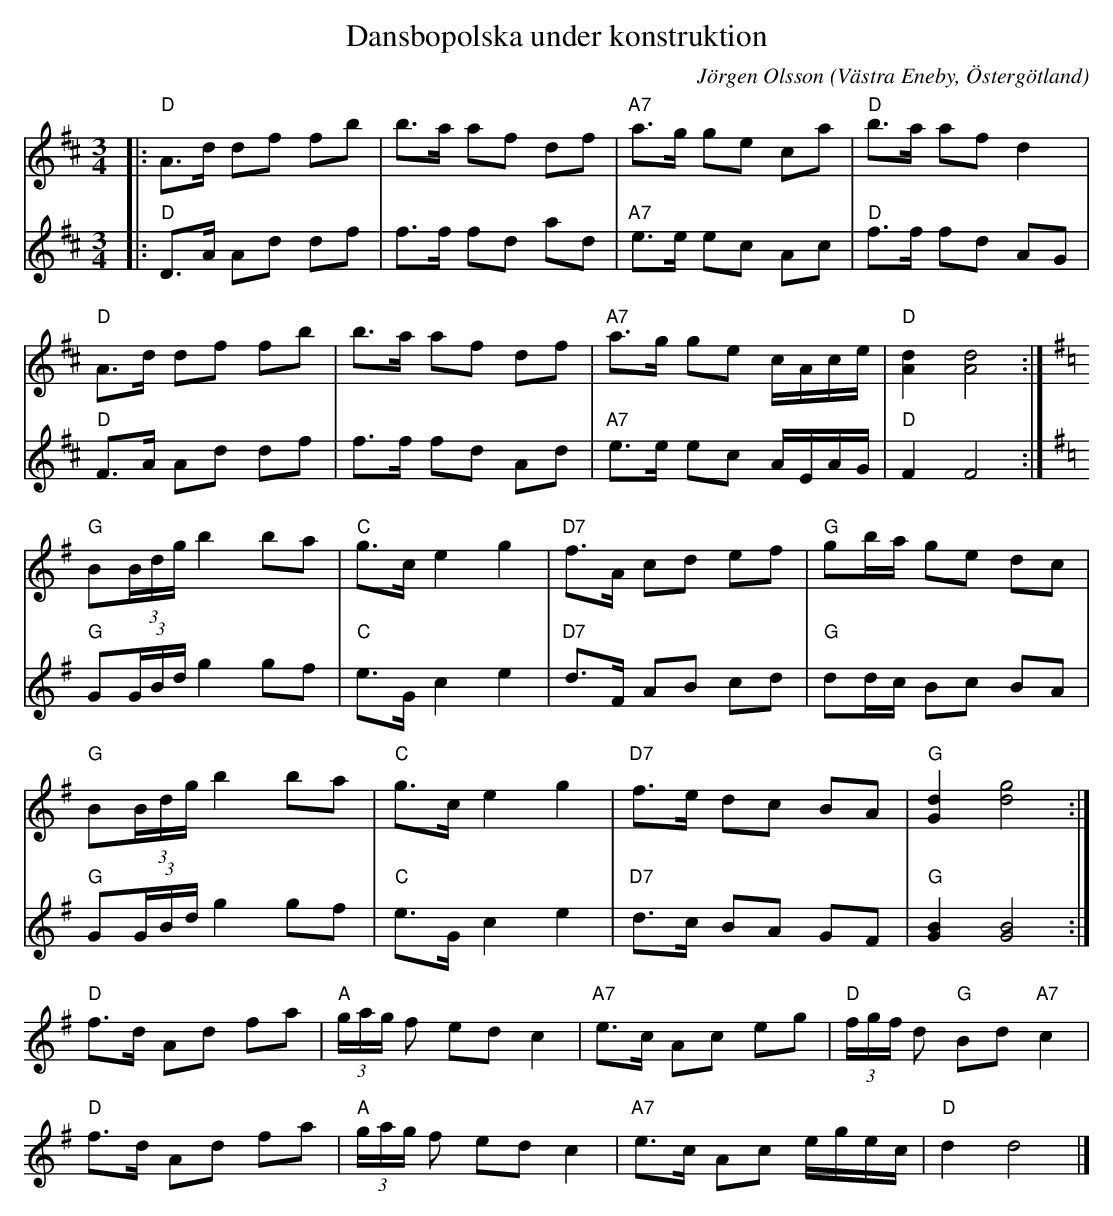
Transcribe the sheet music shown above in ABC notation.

X:1
T:Dansbopolska under konstruktion
C:Jörgen Olsson
O:Västra Eneby, Östergötland
M:3/4
L:1/8
K:D
V:1
|:"D"A>d df fb|b>a af df|"A7"a>g ge ca|"D"b>a af d2|
"D"A>d df fb|b>a af df|"A7"a>g ge c/A/c/e/|"D"[dA]2 [dA]4:|
[K:G]"G"B(3B/d/g/ b2 ba|"C"g>c e2 g2|"D7"f>A cd ef|"G" gb/a/ ge dc|
"G"B(3B/d/g/ b2 ba|"C"g>c e2 g2|"D7"f>e dc BA|"G" [Gd]2 [gd]4:|
"D"f>d Ad fa|"A"(3g/a/g/ f ed c2|"A7"e>c Ac eg|"D"(3f/g/f/ d "G"Bd "A7"c2|
"D"f>d Ad fa|"A"(3g/a/g/ f ed c2|"A7"e>c Ac e/g/e/c/|"D"d2 d4 |]
V:2
|:"D"D>A Ad df|f>f fd ad|"A7"e>e ec Ac|"D"f>f fd AG|
"D"F>A Ad df|f>f fd Ad|"A7"e>e ec A/E/A/G/|"D"F2 F4:|
[K:G]"G"G(3G/B/d/ g2 gf|"C"e>G c2 e2|"D7"d>F AB cd|"G" dd/c/ Bc BA|
"G"G(3G/B/d/ g2 gf|"C"e>G c2 e2|"D7"d>c BA GF|"G" [GB]2 [GB]4:|
